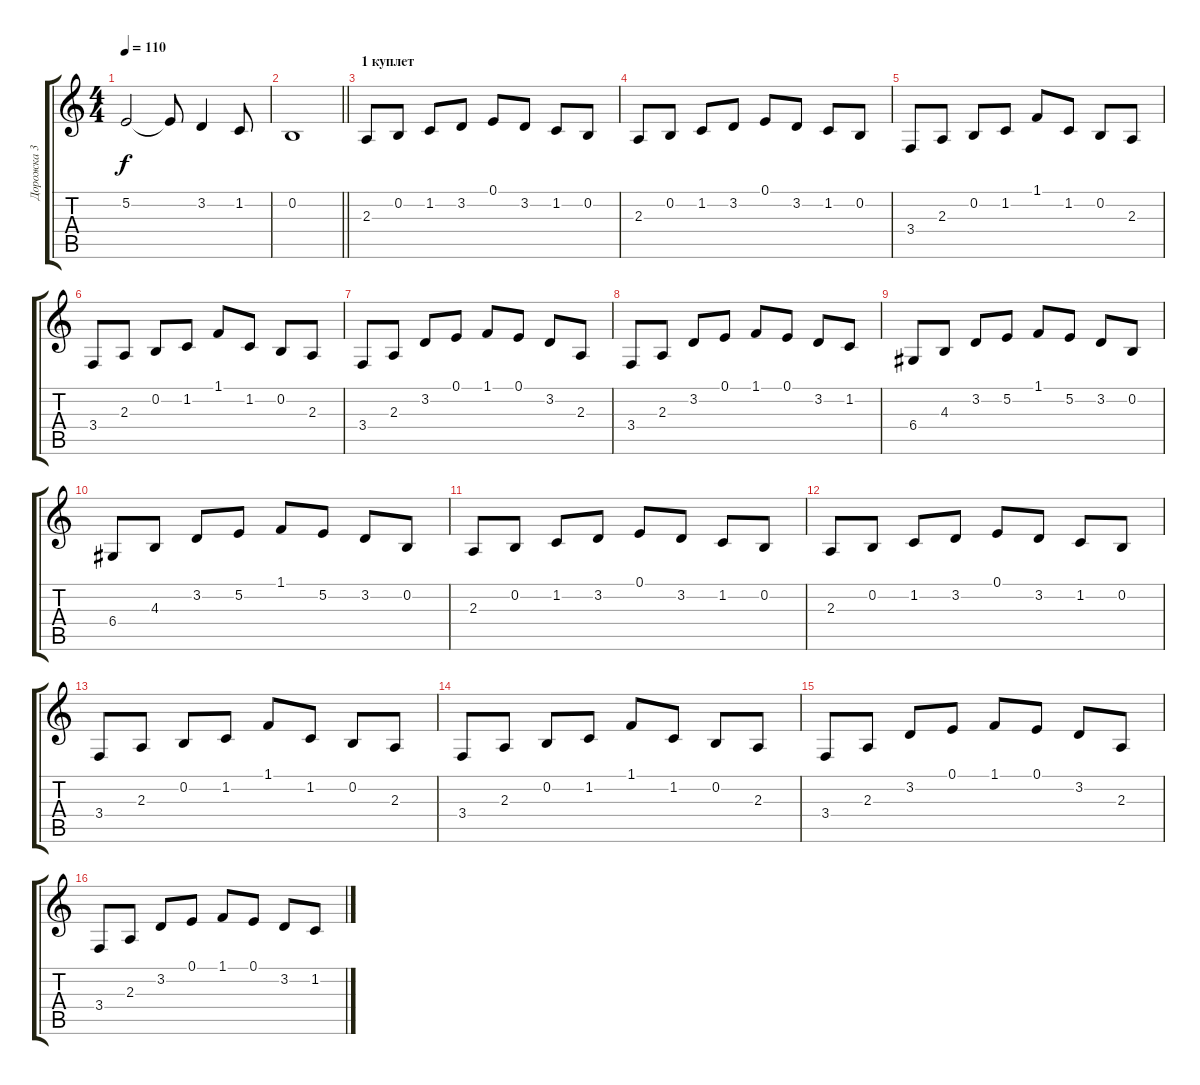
\track ("Дорожка 3" "Дорожка 3") {instrument violin}
\staff {score tabs}
\tuning (E4 B3 G3 D3 A2 E2) {hide}
\ts (4 4)
\tempo 110
\clef g2
\ks c
5.2.2{dy f} 5.2{t}.8 3.2.4 1.2.8 |
\barLineRight lightlight
0.2.1 |
\section ("" "1 куплет")
2.3.8 0.2.8 1.2.8 3.2.8 0.1.8 3.2.8 1.2.8 0.2.8 |
2.3.8 0.2.8 1.2.8 3.2.8 0.1.8 3.2.8 1.2.8 0.2.8 |
3.4.8 2.3.8 0.2.8 1.2.8 1.1.8 1.2.8 0.2.8 2.3.8 |
3.4.8 2.3.8 0.2.8 1.2.8 1.1.8 1.2.8 0.2.8 2.3.8 |
3.4.8 2.3.8 3.2.8 0.1.8 1.1.8 0.1.8 3.2.8 2.3.8 |
3.4.8 2.3.8 3.2.8 0.1.8 1.1.8 0.1.8 3.2.8 1.2.8 |
6.4.8 4.3.8 3.2.8 5.2.8 1.1.8 5.2.8 3.2.8 0.2.8 |
6.4.8 4.3.8 3.2.8 5.2.8 1.1.8 5.2.8 3.2.8 0.2.8 |
2.3.8 0.2.8 1.2.8 3.2.8 0.1.8 3.2.8 1.2.8 0.2.8 |
2.3.8 0.2.8 1.2.8 3.2.8 0.1.8 3.2.8 1.2.8 0.2.8 |
3.4.8 2.3.8 0.2.8 1.2.8 1.1.8 1.2.8 0.2.8 2.3.8 |
3.4.8 2.3.8 0.2.8 1.2.8 1.1.8 1.2.8 0.2.8 2.3.8 |
3.4.8 2.3.8 3.2.8 0.1.8 1.1.8 0.1.8 3.2.8 2.3.8 |
3.4.8 2.3.8 3.2.8 0.1.8 1.1.8 0.1.8 3.2.8 1.2.8
